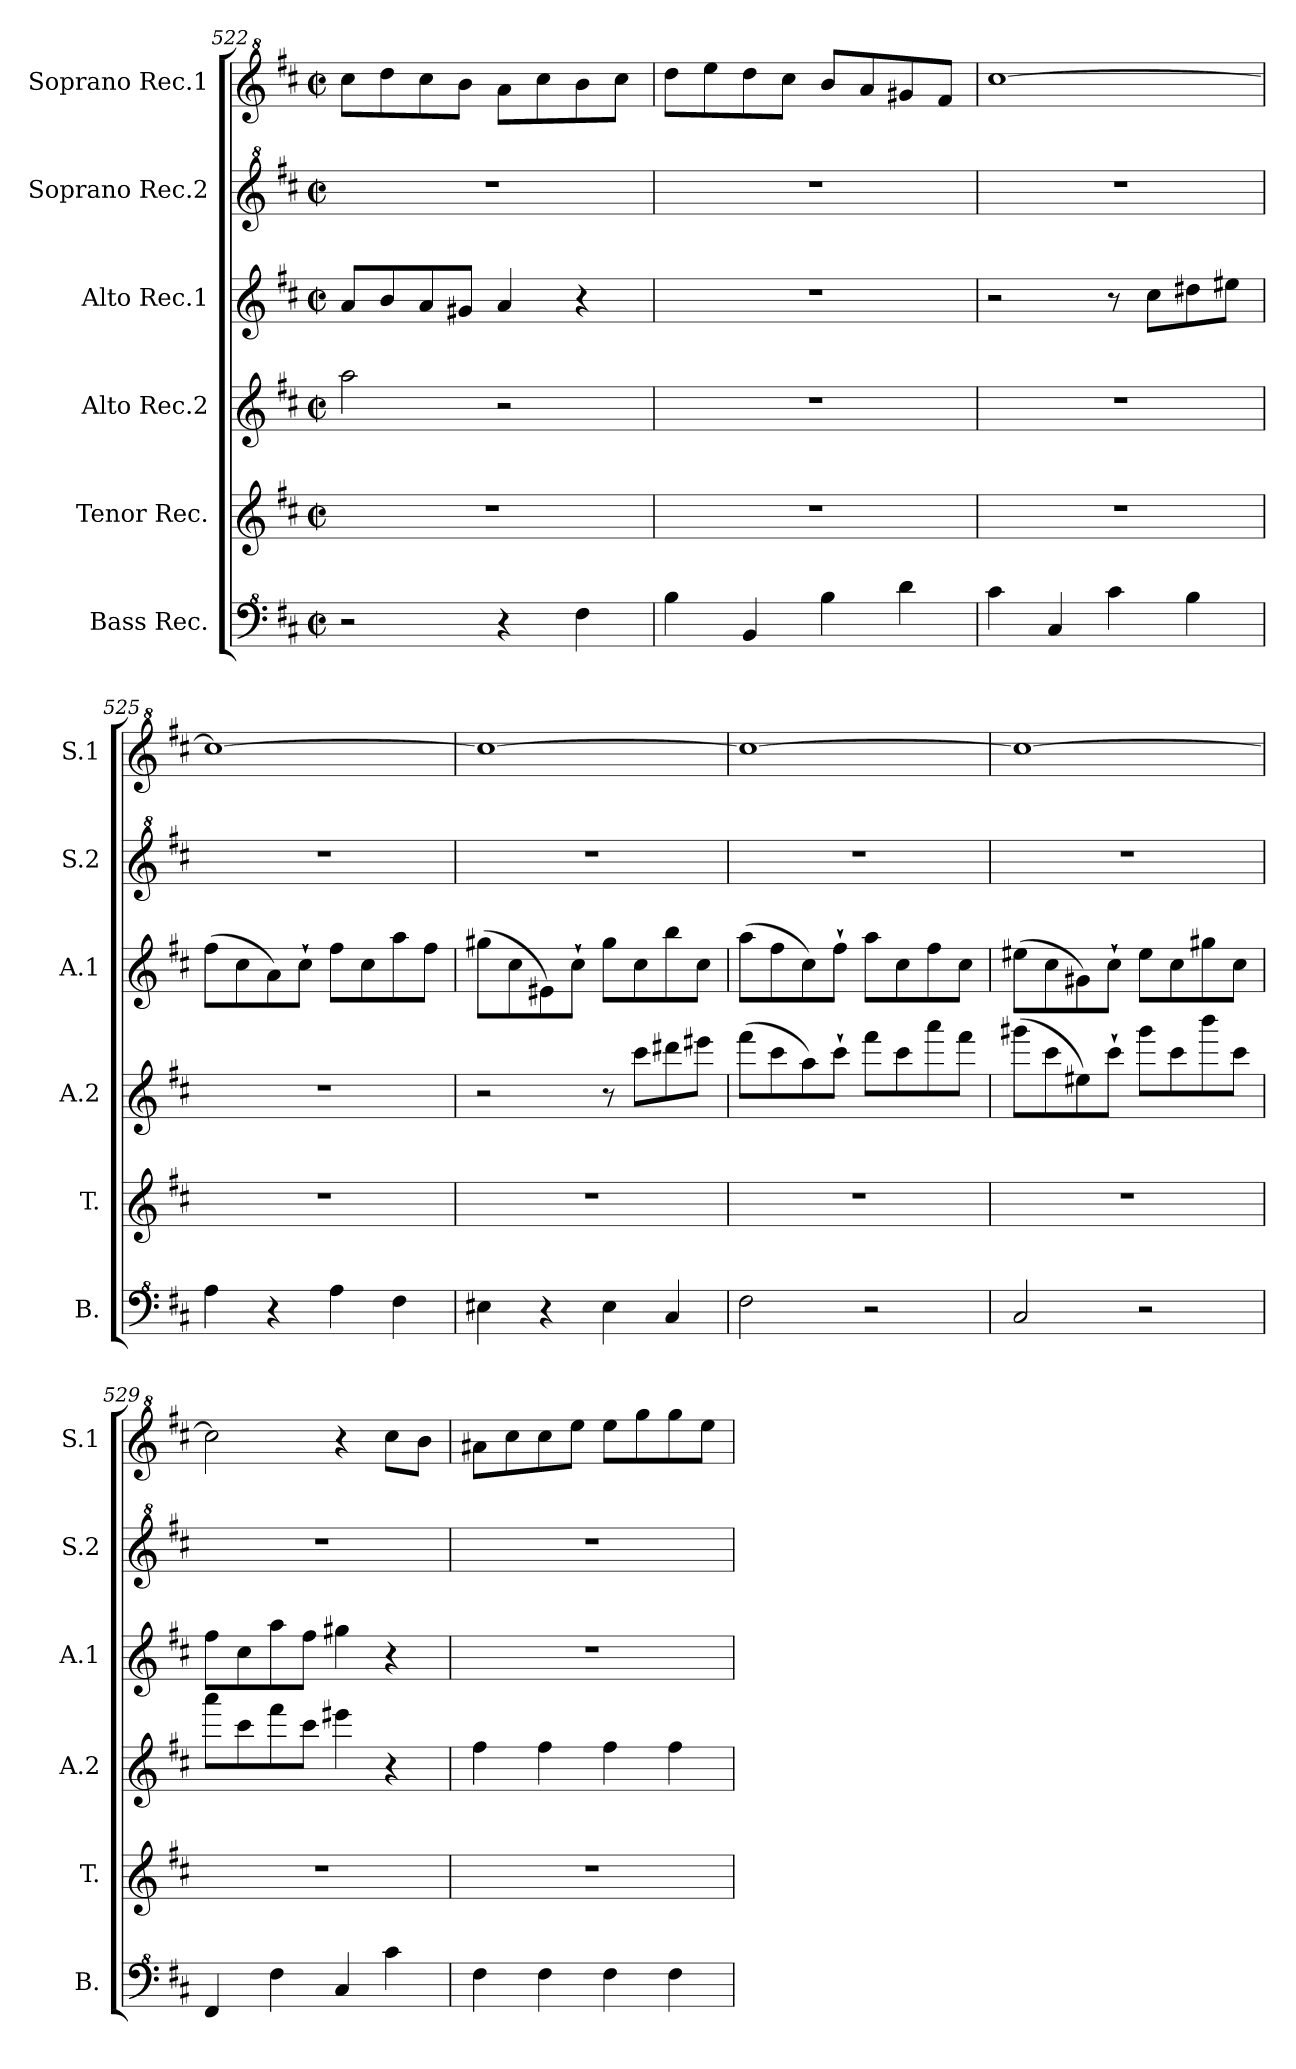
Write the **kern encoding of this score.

**kern	**kern	**kern	**kern	**kern	**kern
*part6	*part5	*part4	*part3	*part2	*part1
*staff6	*staff5	*staff4	*staff3	*staff2	*staff1
*I"Bass Rec.	*I"Tenor Rec.	*I"Alto Rec.2	*I"Alto Rec.1	*I"Soprano Rec.2	*I"Soprano Rec.1
*I'B.	*I'T.	*I'A.2	*I'A.1	*I'S.2	*I'S.1
*clefF^4	*clefG2	*clefG2	*clefG2	*clefG^2	*clefG^2
*k[f#c#]	*k[f#c#]	*k[f#c#]	*k[f#c#]	*k[f#c#]	*k[f#c#]
*D:	*D:	*D:	*D:	*D:	*D:
*M2/2	*M2/2	*M2/2	*M2/2	*M2/2	*M2/2
*met(c|)	*met(c|)	*met(c|)	*met(c|)	*met(c|)	*met(c|)
=522	=522	=522	=522	=522	=522
2r	1r	2aa\	8a/L	1r	8ccc#\L
.	.	.	8b/	.	8ddd\
.	.	.	8a/	.	8ccc#\
.	.	.	8g#X/J	.	8bb\J
4r	.	2r	4a/	.	8aa\L
.	.	.	.	.	8ccc#\
4f#\	.	.	4r	.	8bb\
.	.	.	.	.	8ccc#\J
=523	=523	=523	=523	=523	=523
4b\	1r	1r	1r	1r	8ddd\L
.	.	.	.	.	8eee\
4B/	.	.	.	.	8ddd\
.	.	.	.	.	8ccc#\J
4b\	.	.	.	.	8bb/L
.	.	.	.	.	8aa/
4dd\	.	.	.	.	8gg#X/
.	.	.	.	.	8ff#/J
=524	=524	=524	=524	=524	=524
4cc#\	1r	1r	2r	1r	[1ccc#
4c#/	.	.	.	.	.
4cc#\	.	.	8r	.	.
.	.	.	8cc#\L	.	.
4b\	.	.	8dd#X\	.	.
.	.	.	8ee#X\J	.	.
=525	=525	=525	=525	=525	=525
4a\	1r	1r	(>8ff#\L	1r	1ccc#_
.	.	.	8cc#\	.	.
4r	.	.	8a\)	.	.
.	.	.	8cc#`\J	.	.
4a\	.	.	8ff#\L	.	.
.	.	.	8cc#\	.	.
4f#\	.	.	8aa\	.	.
.	.	.	8ff#\J	.	.
=526	=526	=526	=526	=526	=526
4e#X\	1r	2r	(>8gg#X\L	1r	1ccc#_
.	.	.	8cc#\	.	.
4r	.	.	8e#X\)	.	.
.	.	.	8cc#`\J	.	.
4e#\	.	8r	8gg#\L	.	.
.	.	8ccc#\L	8cc#\	.	.
4c#/	.	8ddd#X\	8bb\	.	.
.	.	8eee#X\J	8cc#\J	.	.
=527	=527	=527	=527	=527	=527
2f#\	1r	(>8fff#\L	(>8aa\L	1r	1ccc#_
.	.	8ccc#\	8ff#\	.	.
.	.	8aa\)	8cc#\)	.	.
.	.	8ccc#`\J	8ff#`\J	.	.
2r	.	8fff#\L	8aa\L	.	.
.	.	8ccc#\	8cc#\	.	.
.	.	8aaa\	8ff#\	.	.
.	.	8fff#\J	8cc#\J	.	.
=528	=528	=528	=528	=528	=528
2c#/	1r	(>8ggg#X\L	(>8ee#X\L	1r	1ccc#_
.	.	8ccc#\	8cc#\	.	.
.	.	8ee#X\)	8g#X\)	.	.
.	.	8ccc#`\J	8cc#`\J	.	.
2r	.	8ggg#\L	8ee#\L	.	.
.	.	8ccc#\	8cc#\	.	.
.	.	8bbb\	8gg#X\	.	.
.	.	8ccc#\J	8cc#\J	.	.
!!LO:LB:g=z
=529	=529	=529	=529	=529	=529
4F#/	1r	8aaa\L	8ff#\L	1r	2ccc#\]
.	.	8ccc#\	8cc#\	.	.
4f#\	.	8fff#\	8aa\	.	.
.	.	8ccc#\J	8ff#\J	.	.
4c#/	.	4eee#X\	4gg#X\	.	4r
4cc#\	.	4r	4r	.	8ccc#\L
.	.	.	.	.	8bb\J
=530	=530	=530	=530	=530	=530
4f#\	1r	4ff#\	1r	1r	8aa#X\L
.	.	.	.	.	8ccc#\
4f#\	.	4ff#\	.	.	8ccc#\
.	.	.	.	.	8eee\J
4f#\	.	4ff#\	.	.	8eee\L
.	.	.	.	.	8ggg\
4f#\	.	4ff#\	.	.	8ggg\
.	.	.	.	.	8eee\J
=	=	=	=	=	=
*-	*-	*-	*-	*-	*-
